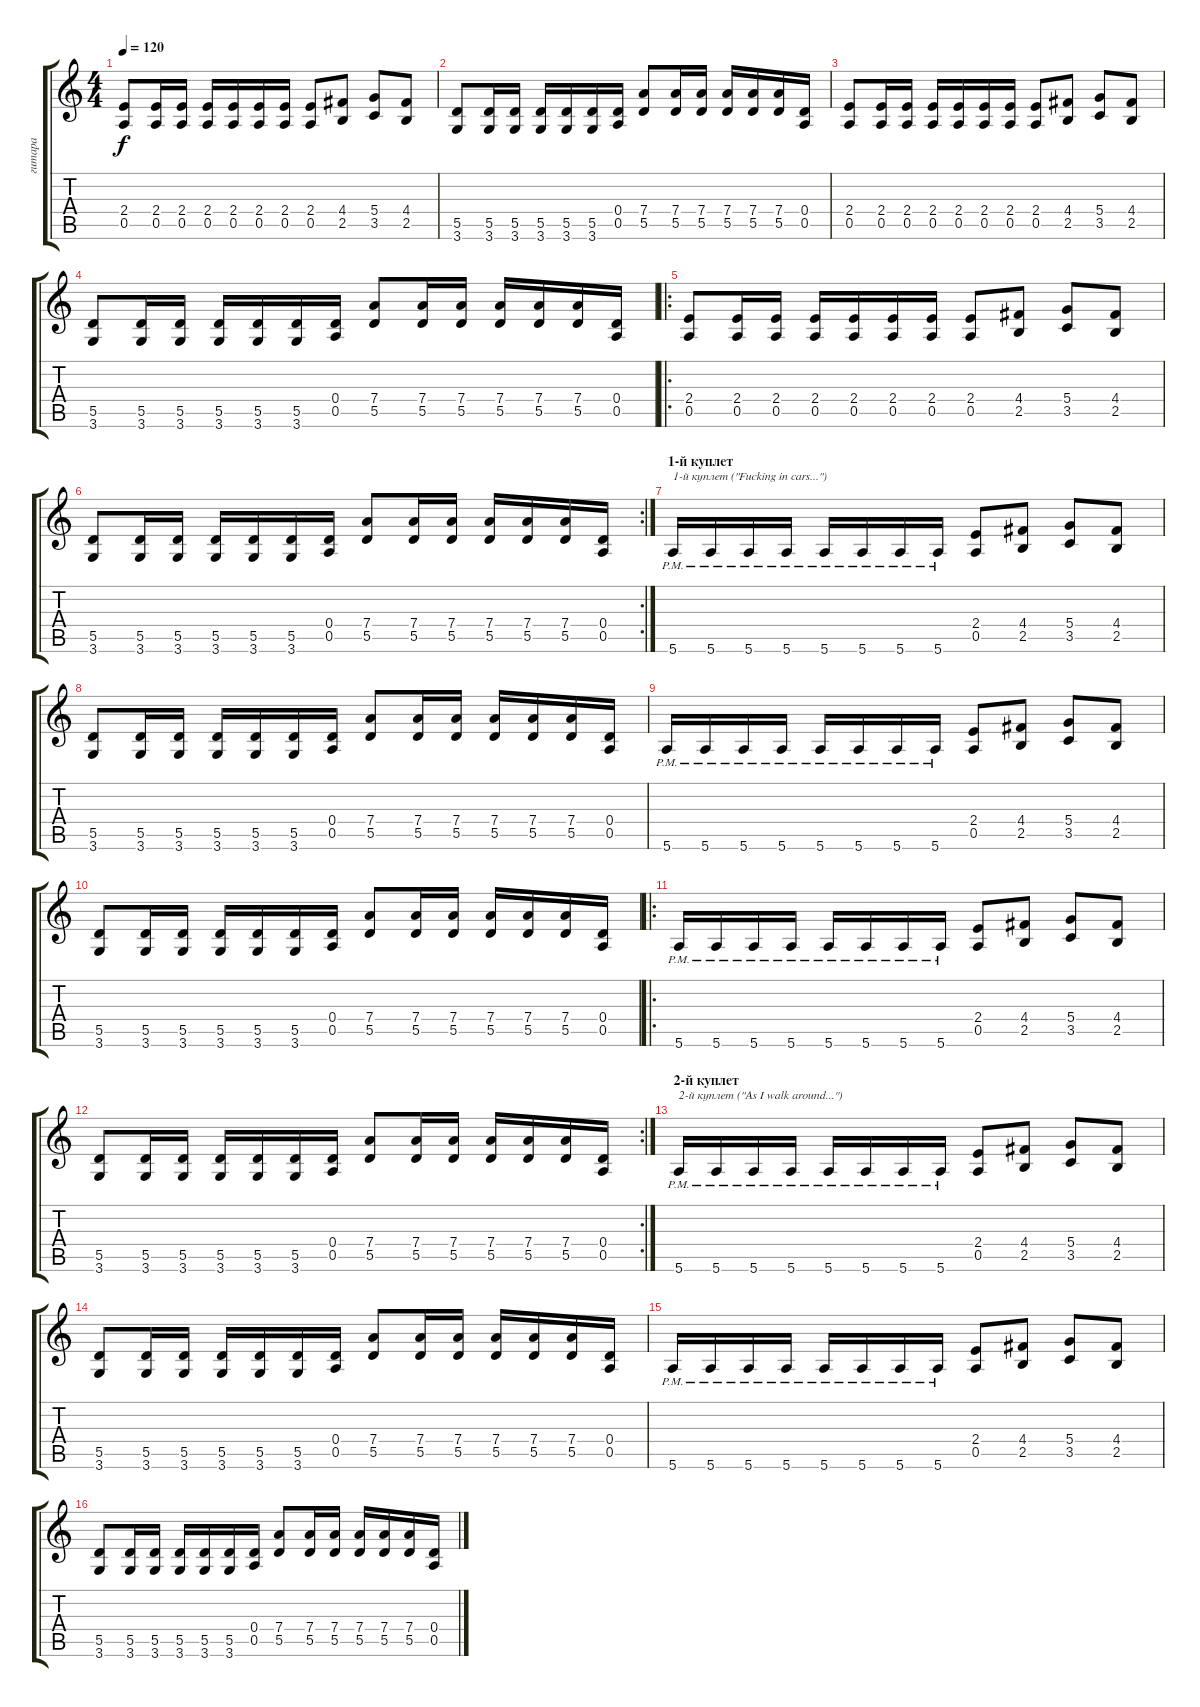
\track ("гитара" "гитара") {instrument overdrivenguitar}
\staff {score tabs}
\tuning (E4 B3 G3 D3 A2 E2) {hide}
\ts (4 4)
\tempo 120
\clef g2
\ks c
(2.4 0.5).8{dy f instrument overdrivenguitar} (2.4 0.5).16 (2.4 0.5).16 (2.4 0.5).16 (2.4 0.5).16 (2.4 0.5).16 (2.4 0.5).16 (2.4 0.5).8 (4.4 2.5).8 (5.4 3.5).8 (4.4 2.5).8 |
(5.5 3.6).8 (5.5 3.6).16 (5.5 3.6).16 (5.5 3.6).16 (5.5 3.6).16 (5.5 3.6).16 (0.4 0.5).16 (7.4 5.5).8 (7.4 5.5).16 (7.4 5.5).16 (7.4 5.5).16 (7.4 5.5).16 (7.4 5.5).16 (0.4 0.5).16 |
(2.4 0.5).8 (2.4 0.5).16 (2.4 0.5).16 (2.4 0.5).16 (2.4 0.5).16 (2.4 0.5).16 (2.4 0.5).16 (2.4 0.5).8 (4.4 2.5).8 (5.4 3.5).8 (4.4 2.5).8 |
(5.5 3.6).8 (5.5 3.6).16 (5.5 3.6).16 (5.5 3.6).16 (5.5 3.6).16 (5.5 3.6).16 (0.4 0.5).16 (7.4 5.5).8 (7.4 5.5).16 (7.4 5.5).16 (7.4 5.5).16 (7.4 5.5).16 (7.4 5.5).16 (0.4 0.5).16 |
\ro
(2.4 0.5).8 (2.4 0.5).16 (2.4 0.5).16 (2.4 0.5).16 (2.4 0.5).16 (2.4 0.5).16 (2.4 0.5).16 (2.4 0.5).8 (4.4 2.5).8 (5.4 3.5).8 (4.4 2.5).8 |
\rc 2
(5.5 3.6).8 (5.5 3.6).16 (5.5 3.6).16 (5.5 3.6).16 (5.5 3.6).16 (5.5 3.6).16 (0.4 0.5).16 (7.4 5.5).8 (7.4 5.5).16 (7.4 5.5).16 (7.4 5.5).16 (7.4 5.5).16 (7.4 5.5).16 (0.4 0.5).16 |
\section ("" "1-й куплет")
5.6{pm}.16{txt "1-й куплет (\"Fucking in cars...\")"} 5.6{pm}.16 5.6{pm}.16 5.6{pm}.16 5.6{pm}.16 5.6{pm}.16 5.6{pm}.16 5.6{pm}.16 (2.4 0.5).8 (4.4 2.5).8 (5.4 3.5).8 (4.4 2.5).8 |
(5.5 3.6).8 (5.5 3.6).16 (5.5 3.6).16 (5.5 3.6).16 (5.5 3.6).16 (5.5 3.6).16 (0.4 0.5).16 (7.4 5.5).8 (7.4 5.5).16 (7.4 5.5).16 (7.4 5.5).16 (7.4 5.5).16 (7.4 5.5).16 (0.4 0.5).16 |
5.6{pm}.16 5.6{pm}.16 5.6{pm}.16 5.6{pm}.16 5.6{pm}.16 5.6{pm}.16 5.6{pm}.16 5.6{pm}.16 (2.4 0.5).8 (4.4 2.5).8 (5.4 3.5).8 (4.4 2.5).8 |
(5.5 3.6).8 (5.5 3.6).16 (5.5 3.6).16 (5.5 3.6).16 (5.5 3.6).16 (5.5 3.6).16 (0.4 0.5).16 (7.4 5.5).8 (7.4 5.5).16 (7.4 5.5).16 (7.4 5.5).16 (7.4 5.5).16 (7.4 5.5).16 (0.4 0.5).16 |
\ro
5.6{pm}.16 5.6{pm}.16 5.6{pm}.16 5.6{pm}.16 5.6{pm}.16 5.6{pm}.16 5.6{pm}.16 5.6{pm}.16 (2.4 0.5).8 (4.4 2.5).8 (5.4 3.5).8 (4.4 2.5).8 |
\rc 2
(5.5 3.6).8 (5.5 3.6).16 (5.5 3.6).16 (5.5 3.6).16 (5.5 3.6).16 (5.5 3.6).16 (0.4 0.5).16 (7.4 5.5).8 (7.4 5.5).16 (7.4 5.5).16 (7.4 5.5).16 (7.4 5.5).16 (7.4 5.5).16 (0.4 0.5).16 |
\section ("" "2-й куплет")
5.6{pm}.16{txt "2-й куплет (\"As I walk around...\")"} 5.6{pm}.16 5.6{pm}.16 5.6{pm}.16 5.6{pm}.16 5.6{pm}.16 5.6{pm}.16 5.6{pm}.16 (2.4 0.5).8 (4.4 2.5).8 (5.4 3.5).8 (4.4 2.5).8 |
(5.5 3.6).8 (5.5 3.6).16 (5.5 3.6).16 (5.5 3.6).16 (5.5 3.6).16 (5.5 3.6).16 (0.4 0.5).16 (7.4 5.5).8 (7.4 5.5).16 (7.4 5.5).16 (7.4 5.5).16 (7.4 5.5).16 (7.4 5.5).16 (0.4 0.5).16 |
5.6{pm}.16 5.6{pm}.16 5.6{pm}.16 5.6{pm}.16 5.6{pm}.16 5.6{pm}.16 5.6{pm}.16 5.6{pm}.16 (2.4 0.5).8 (4.4 2.5).8 (5.4 3.5).8 (4.4 2.5).8 |
(5.5 3.6).8 (5.5 3.6).16 (5.5 3.6).16 (5.5 3.6).16 (5.5 3.6).16 (5.5 3.6).16 (0.4 0.5).16 (7.4 5.5).8 (7.4 5.5).16 (7.4 5.5).16 (7.4 5.5).16 (7.4 5.5).16 (7.4 5.5).16 (0.4 0.5).16
